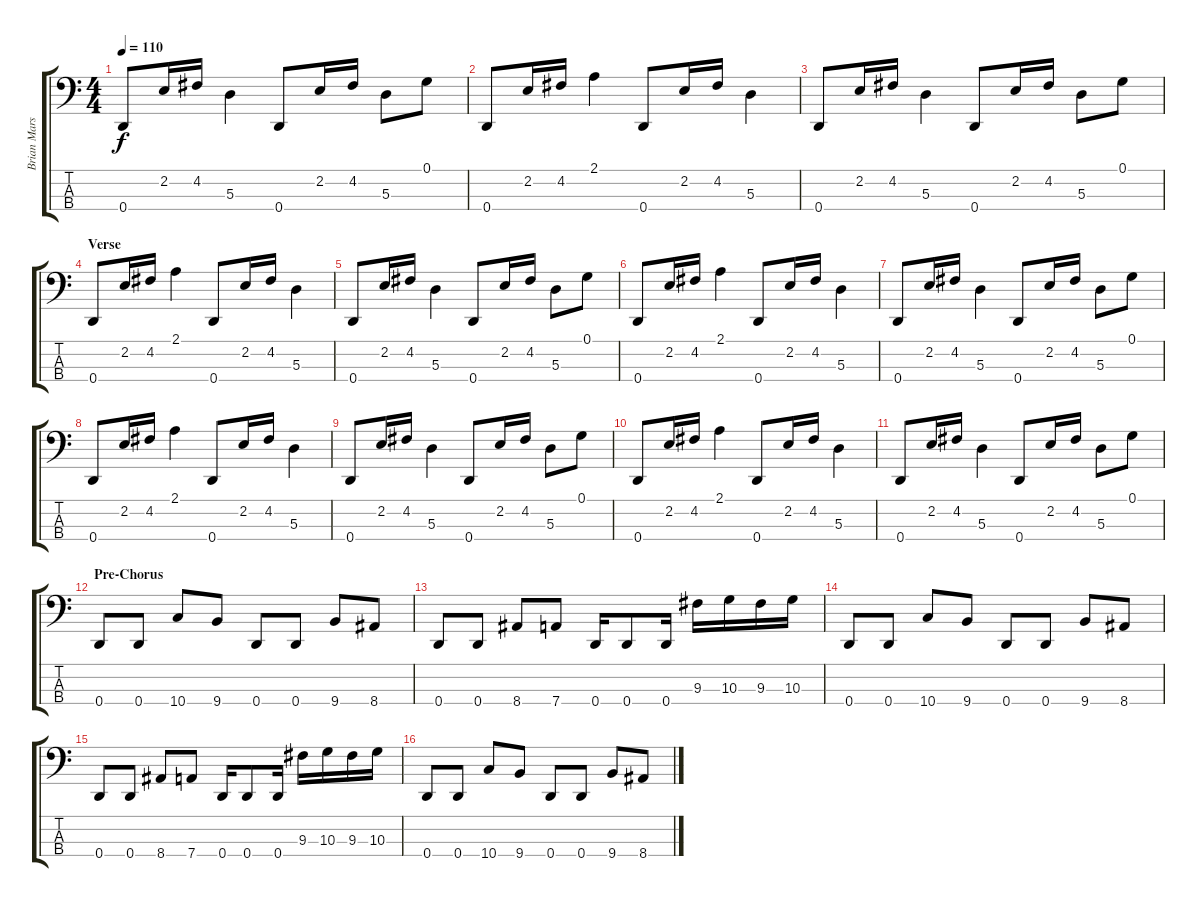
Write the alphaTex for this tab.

\track ("Brian Marshall" "Brian Mars") {instrument electricbassfinger}
\staff {score tabs}
\tuning (G2 D2 A1 D1) {hide}
\ts (4 4)
\tempo 110
\clef f4
\ks c
0.4.8{dy f} 2.2.16 4.2.16 5.3.4 0.4.8 2.2.16 4.2.16 5.3.8 0.1.8 |
0.4.8 2.2.16 4.2.16 2.1.4 0.4.8 2.2.16 4.2.16 5.3.4 |
0.4.8 2.2.16 4.2.16 5.3.4 0.4.8 2.2.16 4.2.16 5.3.8 0.1.8 |
\section ("" "Verse")
0.4.8 2.2.16 4.2.16 2.1.4 0.4.8 2.2.16 4.2.16 5.3.4 |
0.4.8 2.2.16 4.2.16 5.3.4 0.4.8 2.2.16 4.2.16 5.3.8 0.1.8 |
0.4.8 2.2.16 4.2.16 2.1.4 0.4.8 2.2.16 4.2.16 5.3.4 |
0.4.8 2.2.16 4.2.16 5.3.4 0.4.8 2.2.16 4.2.16 5.3.8 0.1.8 |
0.4.8 2.2.16 4.2.16 2.1.4 0.4.8 2.2.16 4.2.16 5.3.4 |
0.4.8 2.2.16 4.2.16 5.3.4 0.4.8 2.2.16 4.2.16 5.3.8 0.1.8 |
0.4.8 2.2.16 4.2.16 2.1.4 0.4.8 2.2.16 4.2.16 5.3.4 |
0.4.8 2.2.16 4.2.16 5.3.4 0.4.8 2.2.16 4.2.16 5.3.8 0.1.8 |
\section ("" "Pre-Chorus")
0.4.8 0.4.8 10.4.8 9.4.8 0.4.8 0.4.8 9.4.8 8.4.8 |
0.4.8 0.4.8 8.4.8 7.4.8 0.4.16 0.4.8 0.4.16 9.3.16 10.3.16 9.3.16 10.3.16 |
0.4.8 0.4.8 10.4.8 9.4.8 0.4.8 0.4.8 9.4.8 8.4.8 |
0.4.8 0.4.8 8.4.8 7.4.8 0.4.16 0.4.8 0.4.16 9.3.16 10.3.16 9.3.16 10.3.16 |
0.4.8 0.4.8 10.4.8 9.4.8 0.4.8 0.4.8 9.4.8 8.4.8
